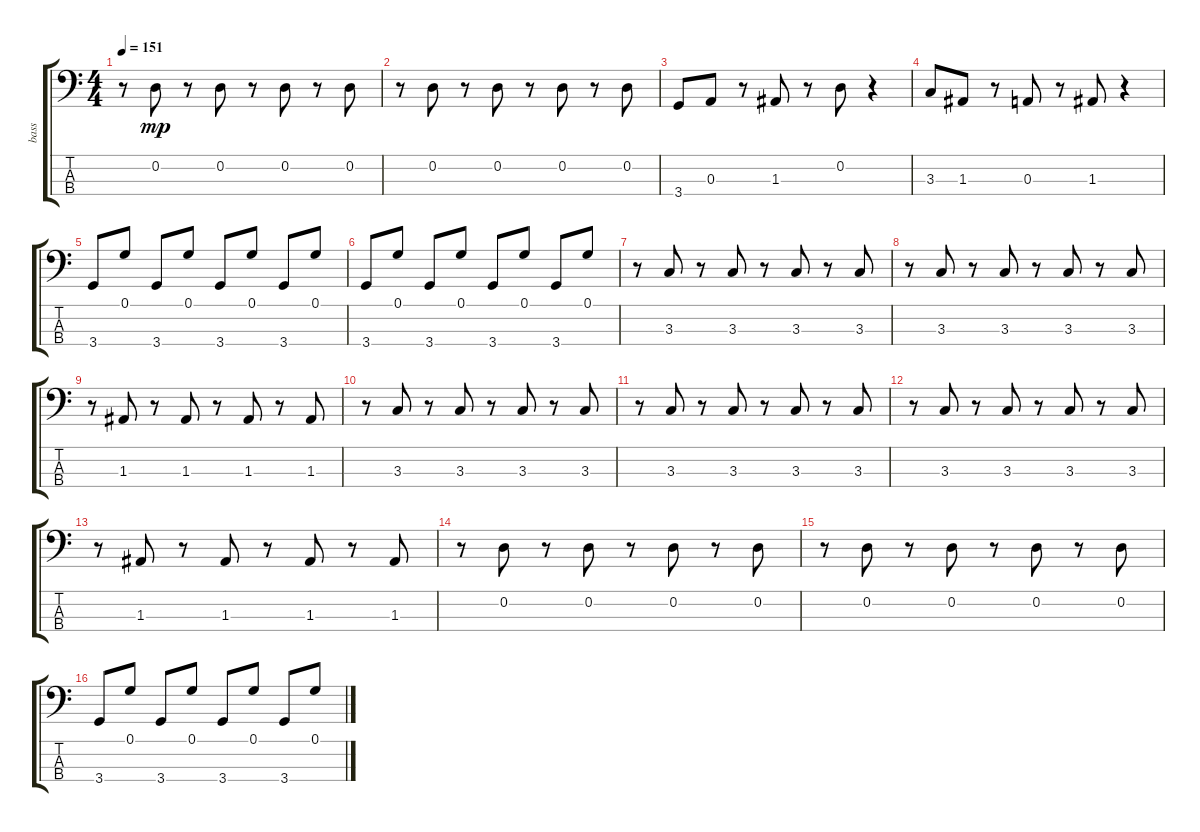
\track ("bass" "bass") {instrument fretlessbass}
\staff {score tabs}
\tuning (G2 D2 A1 E1) {hide}
\ts (4 4)
\tempo 151
\clef f4
\ks c
r.8{dy mp} 0.2.8 r.8 0.2.8 r.8 0.2.8 r.8 0.2.8 |
r.8 0.2.8 r.8 0.2.8 r.8 0.2.8 r.8 0.2.8 |
3.4.8 0.3.8 r.8 1.3.8 r.8 0.2.8 r.4 |
3.3.8 1.3.8 r.8 0.3.8 r.8 1.3.8 r.4 |
3.4.8 0.1.8 3.4.8 0.1.8 3.4.8 0.1.8 3.4.8 0.1.8 |
3.4.8 0.1.8 3.4.8 0.1.8 3.4.8 0.1.8 3.4.8 0.1.8 |
r.8 3.3.8 r.8 3.3.8 r.8 3.3.8 r.8 3.3.8 |
r.8 3.3.8 r.8 3.3.8 r.8 3.3.8 r.8 3.3.8 |
r.8 1.3.8 r.8 1.3.8 r.8 1.3.8 r.8 1.3.8 |
r.8 3.3.8 r.8 3.3.8 r.8 3.3.8 r.8 3.3.8 |
r.8 3.3.8 r.8 3.3.8 r.8 3.3.8 r.8 3.3.8 |
r.8 3.3.8 r.8 3.3.8 r.8 3.3.8 r.8 3.3.8 |
r.8 1.3.8 r.8 1.3.8 r.8 1.3.8 r.8 1.3.8 |
r.8 0.2.8 r.8 0.2.8 r.8 0.2.8 r.8 0.2.8 |
r.8 0.2.8 r.8 0.2.8 r.8 0.2.8 r.8 0.2.8 |
3.4.8 0.1.8 3.4.8 0.1.8 3.4.8 0.1.8 3.4.8 0.1.8
